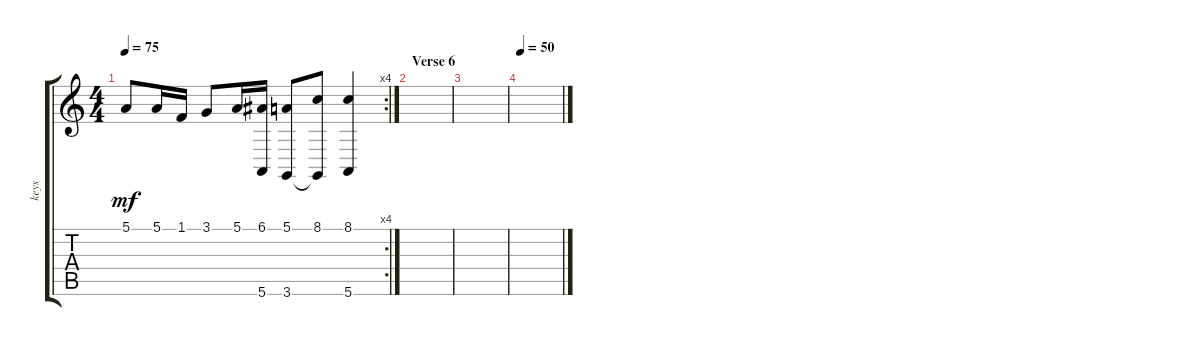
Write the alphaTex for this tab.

\track ("keys" "keys") {instrument stringensemble1}
\staff {score tabs}
\tuning (E4 B3 G3 D3 A2 E2) {hide}
\rc 4
\ts (4 4)
\tempo 75
\clef g2
\ks c
5.1.8{dy mf} 5.1.16 1.1.16 3.1.8 5.1.16 (6.1 5.6{t}).16 (5.1 3.6).8 (8.1 3.6{t}).8 (8.1 5.6).4 |
\section ("" "Verse 6")
|
|
\tempo 50
